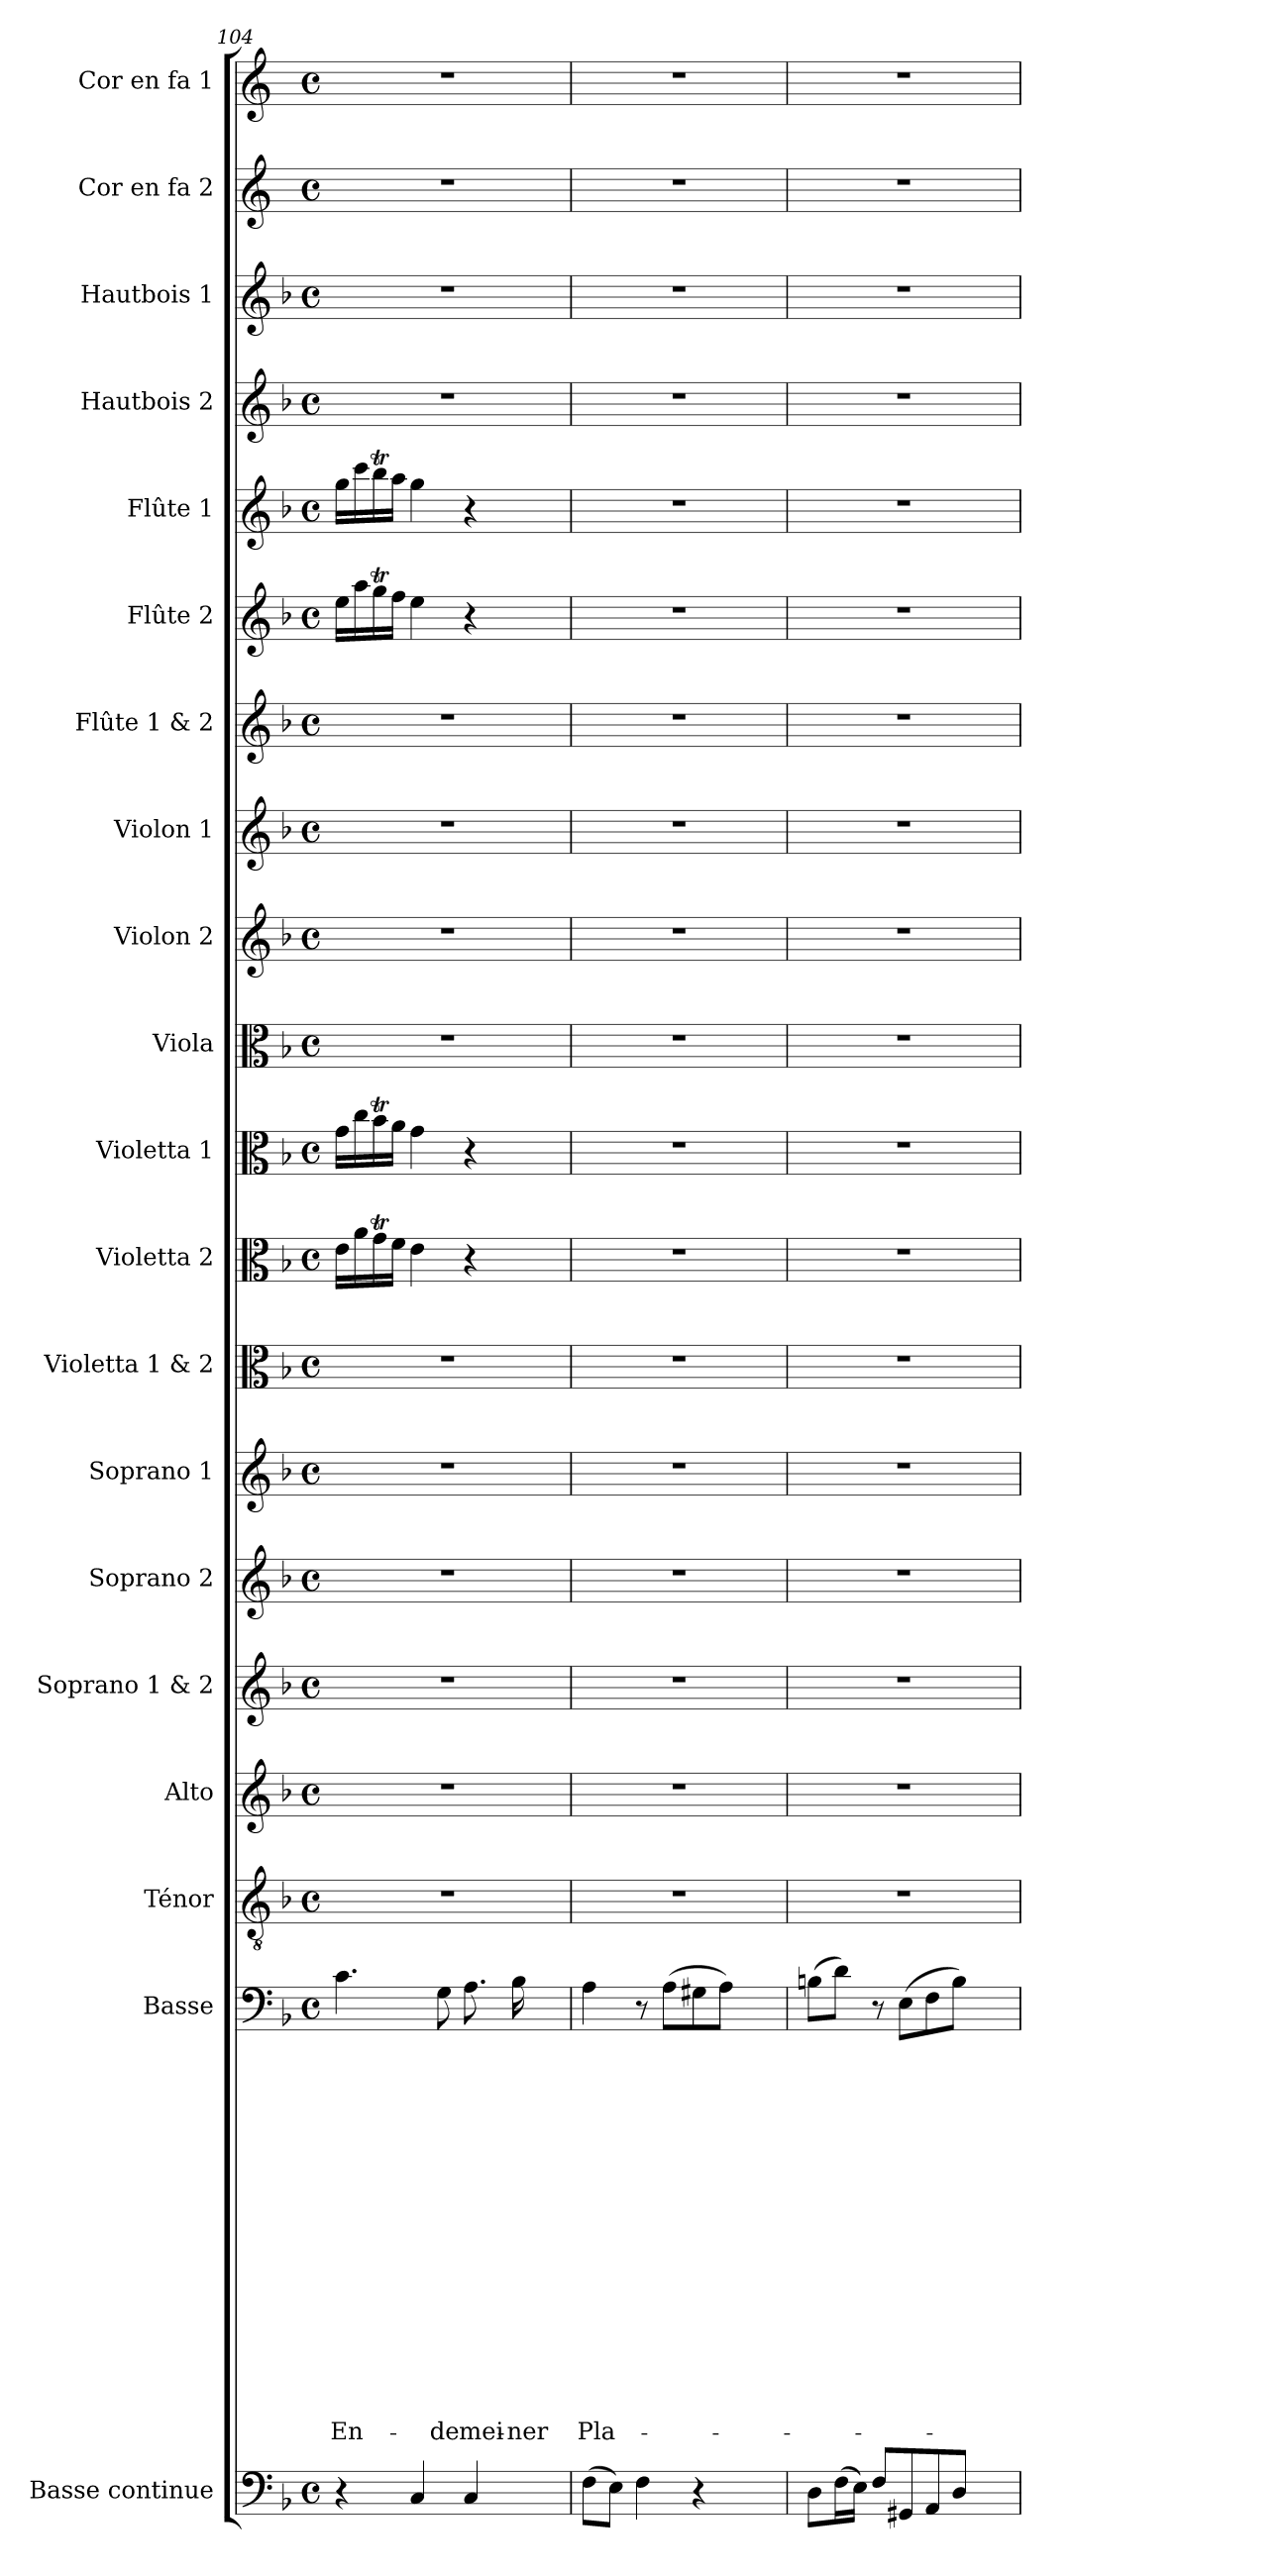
**kern	**kern	**text	**text	**text	**text	**text	**text	**text	**text	**text	**text	**text	**text	**text	**text	**text	**text	**text	**kern	**kern	**kern	**kern	**kern	**kern	**kern	**kern	**kern	**kern	**kern	**kern	**kern	**kern	**kern	**kern	**kern	**kern
*part20	*part19	*part19	*part19	*part19	*part19	*part19	*part19	*part19	*part19	*part19	*part19	*part19	*part19	*part19	*part19	*part19	*part19	*part19	*part18	*part17	*part16	*part15	*part14	*part13	*part12	*part11	*part10	*part9	*part8	*part7	*part6	*part5	*part4	*part3	*part2	*part1
*staff20	*staff19	*staff19	*staff19	*staff19	*staff19	*staff19	*staff19	*staff19	*staff19	*staff19	*staff19	*staff19	*staff19	*staff19	*staff19	*staff19	*staff19	*staff19	*staff18	*staff17	*staff16	*staff15	*staff14	*staff13	*staff12	*staff11	*staff10	*staff9	*staff8	*staff7	*staff6	*staff5	*staff4	*staff3	*staff2	*staff1
*I"Basse continue	*I"Basse	*	*	*	*	*	*	*	*	*	*	*	*	*	*	*	*	*	*I"Ténor	*I"Alto	*I"Soprano 1 & 2	*I"Soprano 2	*I"Soprano 1	*I"Violetta 1 & 2	*I"Violetta 2	*I"Violetta 1	*I"Viola	*I"Violon 2	*I"Violon 1	*I"Flûte 1 & 2	*I"Flûte 2	*I"Flûte 1	*I"Hautbois 2	*I"Hautbois 1	*I"Cor en fa 2	*I"Cor en fa 1
*I'BC	*I'Bas	*	*	*	*	*	*	*	*	*	*	*	*	*	*	*	*	*	*I'T	*I'A	*	*I'S 2	*I'S 1	*	*I'Vta 2	*I'Vta 1	*I'Vla	*I'Vln 2	*I'Vln 1	*	*I'Fl 2	*I'Fl 1	*I'Hb 2	*I'Hb 1	*I'Cor 2	*I'Cor 1
*clefF4	*clefF4	*	*	*	*	*	*	*	*	*	*	*	*	*	*	*	*	*	*clefGv2	*clefG2	*clefG2	*clefG2	*clefG2	*clefC3	*clefC3	*clefC3	*clefC3	*clefG2	*clefG2	*clefG2	*clefG2	*clefG2	*clefG2	*clefG2	*clefG2	*clefG2
*ITrd7c12	*	*	*	*	*	*	*	*	*	*	*	*	*	*	*	*	*	*	*	*	*	*	*	*	*	*	*	*	*	*	*	*	*	*	*ITrd4c7	*ITrd4c7
*k[b-]	*k[b-]	*	*	*	*	*	*	*	*	*	*	*	*	*	*	*	*	*	*k[b-]	*k[b-]	*k[b-]	*k[b-]	*k[b-]	*k[b-]	*k[b-]	*k[b-]	*k[b-]	*k[b-]	*k[b-]	*k[b-]	*k[b-]	*k[b-]	*k[b-]	*k[b-]	*k[b-]	*k[b-]
*F:	*F:	*	*	*	*	*	*	*	*	*	*	*	*	*	*	*	*	*	*F:	*F:	*F:	*F:	*F:	*F:	*F:	*F:	*F:	*F:	*F:	*F:	*F:	*F:	*F:	*F:	*F:	*F:
*M4/4	*M4/4	*	*	*	*	*	*	*	*	*	*	*	*	*	*	*	*	*	*M4/4	*M4/4	*M4/4	*M4/4	*M4/4	*M4/4	*M4/4	*M4/4	*M4/4	*M4/4	*M4/4	*M4/4	*M4/4	*M4/4	*M4/4	*M4/4	*M4/4	*M4/4
*met(c)	*met(c)	*	*	*	*	*	*	*	*	*	*	*	*	*	*	*	*	*	*met(c)	*met(c)	*met(c)	*met(c)	*met(c)	*met(c)	*met(c)	*met(c)	*met(c)	*met(c)	*met(c)	*met(c)	*met(c)	*met(c)	*met(c)	*met(c)	*met(c)	*met(c)
=104	=104	=104	=104	=104	=104	=104	=104	=104	=104	=104	=104	=104	=104	=104	=104	=104	=104	=104	=104	=104	=104	=104	=104	=104	=104	=104	=104	=104	=104	=104	=104	=104	=104	=104	=104	=104
!	!	!	!	!	!	!	!	!	!	!	!	!	!	!	!	!	!	!LO:LY:b	!	!	!	!	!	!	!	!	!	!	!	!	!	!	!	!	!	!
4r	4.c\	.	.	.	.	.	.	.	.	.	.	.	.	.	.	.	.	En-	1r	1r	1r	1r	1r	1r	16e\LL	16g\LL	1r	1r	1r	1r	16ee\LL	16gg\LL	1r	1r	1r	1r
.	.	.	.	.	.	.	.	.	.	.	.	.	.	.	.	.	.	.	.	.	.	.	.	.	16a\	16cc\	.	.	.	.	16aa\	16ccc\	.	.	.	.
.	.	.	.	.	.	.	.	.	.	.	.	.	.	.	.	.	.	.	.	.	.	.	.	.	16gT\	16b-T\	.	.	.	.	16ggT\	16bb-T\	.	.	.	.
.	.	.	.	.	.	.	.	.	.	.	.	.	.	.	.	.	.	.	.	.	.	.	.	.	16f\JJ	16a\JJ	.	.	.	.	16ff\JJ	16aa\JJ	.	.	.	.
4CC/	.	.	.	.	.	.	.	.	.	.	.	.	.	.	.	.	.	.	.	.	.	.	.	.	4e\	4g\	.	.	.	.	4ee\	4gg\	.	.	.	.
!	!	!	!	!	!	!	!	!	!	!	!	!	!	!	!	!	!	!LO:LY:b	!	!	!	!	!	!	!	!	!	!	!	!	!	!	!	!	!	!
.	8G\	.	.	.	.	.	.	.	.	.	.	.	.	.	.	.	.	-de	.	.	.	.	.	.	.	.	.	.	.	.	.	.	.	.	.	.
!	!	!	!	!	!	!	!	!	!	!	!	!	!	!	!	!	!	!LO:LY:b	!	!	!	!	!	!	!	!	!	!	!	!	!	!	!	!	!	!
4CC/	8.A\	.	.	.	.	.	.	.	.	.	.	.	.	.	.	.	.	mei-	.	.	.	.	.	.	4r	4r	.	.	.	.	4r	4r	.	.	.	.
!	!	!	!	!	!	!	!	!	!	!	!	!	!	!	!	!	!	!LO:LY:b	!	!	!	!	!	!	!	!	!	!	!	!	!	!	!	!	!	!
.	16B-\	.	.	.	.	.	.	.	.	.	.	.	.	.	.	.	.	-ner	.	.	.	.	.	.	.	.	.	.	.	.	.	.	.	.	.	.
4ryy	4ryy	.	.	.	.	.	.	.	.	.	.	.	.	.	.	.	.	.	.	.	.	.	.	.	4ryy	4ryy	.	.	.	.	4ryy	4ryy	.	.	.	.
=105	=105	=105	=105	=105	=105	=105	=105	=105	=105	=105	=105	=105	=105	=105	=105	=105	=105	=105	=105	=105	=105	=105	=105	=105	=105	=105	=105	=105	=105	=105	=105	=105	=105	=105	=105	=105
!	!	!	!	!	!	!	!	!	!	!	!	!	!	!	!	!	!	!LO:LY:b	!	!	!	!	!	!	!	!	!	!	!	!	!	!	!	!	!	!
(>8FF\L	4A\	.	.	.	.	.	.	.	.	.	.	.	.	.	.	.	.	Pla-	1r	1r	1r	1r	1r	1r	1r	1r	1r	1r	1r	1r	1r	1r	1r	1r	1r	1r
8EE\J)	.	.	.	.	.	.	.	.	.	.	.	.	.	.	.	.	.	.	.	.	.	.	.	.	.	.	.	.	.	.	.	.	.	.	.	.
4FF\	8r	.	.	.	.	.	.	.	.	.	.	.	.	.	.	.	.	.	.	.	.	.	.	.	.	.	.	.	.	.	.	.	.	.	.	.
.	(>8A\L	.	.	.	.	.	.	.	.	.	.	.	.	.	.	.	.	.	.	.	.	.	.	.	.	.	.	.	.	.	.	.	.	.	.	.
4r	8G#X\	.	.	.	.	.	.	.	.	.	.	.	.	.	.	.	.	.	.	.	.	.	.	.	.	.	.	.	.	.	.	.	.	.	.	.
.	8A\J)	.	.	.	.	.	.	.	.	.	.	.	.	.	.	.	.	.	.	.	.	.	.	.	.	.	.	.	.	.	.	.	.	.	.	.
4ryy	4ryy	.	.	.	.	.	.	.	.	.	.	.	.	.	.	.	.	.	.	.	.	.	.	.	.	.	.	.	.	.	.	.	.	.	.	.
=106	=106	=106	=106	=106	=106	=106	=106	=106	=106	=106	=106	=106	=106	=106	=106	=106	=106	=106	=106	=106	=106	=106	=106	=106	=106	=106	=106	=106	=106	=106	=106	=106	=106	=106	=106	=106
8DD\L	(>8Bn\L	.	.	.	.	.	.	.	.	.	.	.	.	.	.	.	.	.	1r	1r	1r	1r	1r	1r	1r	1r	1r	1r	1r	1r	1r	1r	1r	1r	1r	1r
(>16FF\L	8d\J)	.	.	.	.	.	.	.	.	.	.	.	.	.	.	.	.	.	.	.	.	.	.	.	.	.	.	.	.	.	.	.	.	.	.	.
16EE\JJ)	.	.	.	.	.	.	.	.	.	.	.	.	.	.	.	.	.	.	.	.	.	.	.	.	.	.	.	.	.	.	.	.	.	.	.	.
8FF/L	8r	.	.	.	.	.	.	.	.	.	.	.	.	.	.	.	.	.	.	.	.	.	.	.	.	.	.	.	.	.	.	.	.	.	.	.
8GGG#X/	(>8E\L	.	.	.	.	.	.	.	.	.	.	.	.	.	.	.	.	.	.	.	.	.	.	.	.	.	.	.	.	.	.	.	.	.	.	.
8AAA/	8F\	.	.	.	.	.	.	.	.	.	.	.	.	.	.	.	.	.	.	.	.	.	.	.	.	.	.	.	.	.	.	.	.	.	.	.
8DD/J	8B\J)	.	.	.	.	.	.	.	.	.	.	.	.	.	.	.	.	.	.	.	.	.	.	.	.	.	.	.	.	.	.	.	.	.	.	.
4ryy	4ryy	.	.	.	.	.	.	.	.	.	.	.	.	.	.	.	.	.	.	.	.	.	.	.	.	.	.	.	.	.	.	.	.	.	.	.
=	=	=	=	=	=	=	=	=	=	=	=	=	=	=	=	=	=	=	=	=	=	=	=	=	=	=	=	=	=	=	=	=	=	=	=	=
*-	*-	*-	*-	*-	*-	*-	*-	*-	*-	*-	*-	*-	*-	*-	*-	*-	*-	*-	*-	*-	*-	*-	*-	*-	*-	*-	*-	*-	*-	*-	*-	*-	*-	*-	*-	*-
